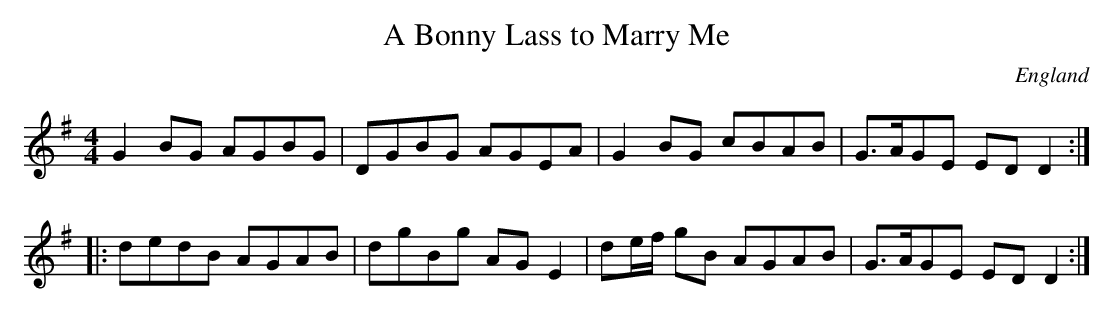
X:1
T:A Bonny Lass to Marry Me
O:England
M:4/4
K:G
G2BG AGBG | DGBG AGEA | \
G2BG cBAB | G>AGE EDD2:|*
|:dedB AGAB | dgBg AGE2 | \
de/2f/2 gB AGAB | G>AGE EDD2:|**
